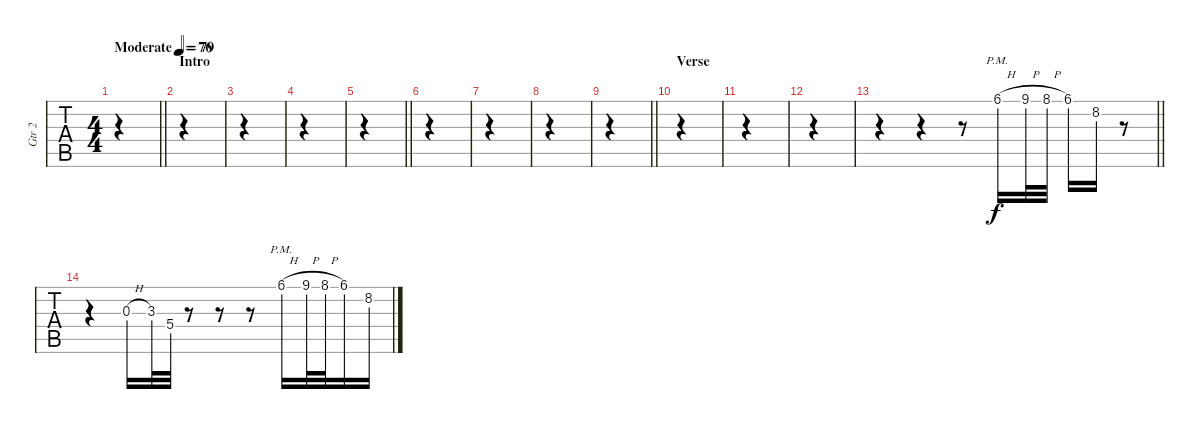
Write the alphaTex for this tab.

\track ("Gtr 2" "Gtr 2") {instrument distortionguitar}
\staff {tabs}
\tuning (E4 B3 G3 D3 A2 E2) {hide}
\ts (4 4)
\tempo (79 "Moderate")
\clef g2
\barLineRight lightlight
\ks c
|
\section ("" "Intro")
\tempo 76
|
|
|
\barLineRight lightlight
|
|
|
|
\barLineRight lightlight
|
\section ("" "Verse")
|
|
|
\barLineRight lightlight
r.4 r.4 r.8 6.1{h pm}.16 9.1{h}.32 8.1{h}.32 6.1.16 8.2.16 r.8 |
r.4 0.3{h}.16 3.3.32 5.4.32 r.8 r.8 r.8 6.1{h pm}.16 9.1{h}.32 8.1{h}.32 6.1.16 8.2.16
